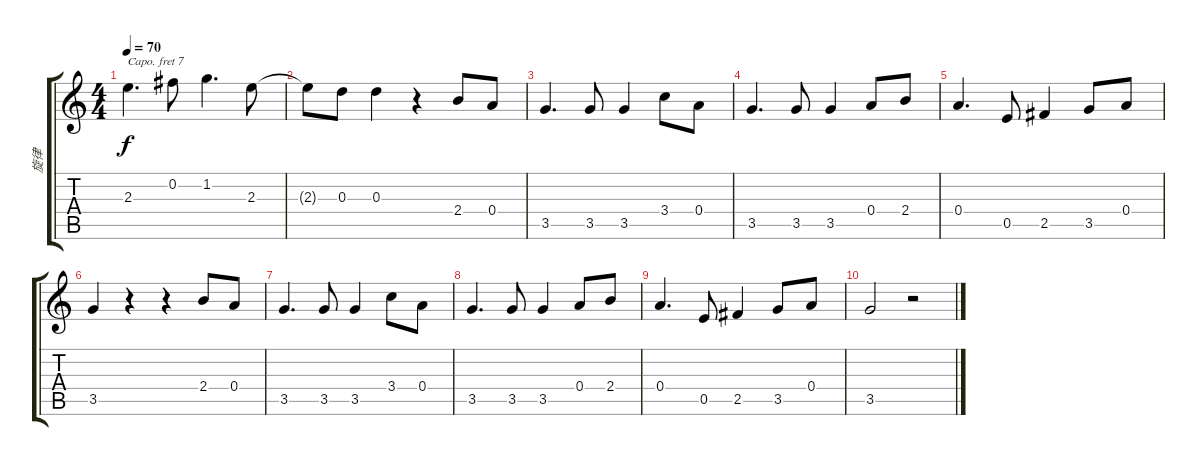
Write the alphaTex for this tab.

\track ("旋律" "旋律") {instrument electricguitarmuted}
\staff {score tabs}
\capo 7
\tuning (E4 B3 G3 D3 A2 E2) {hide}
\ts (4 4)
\tempo 70
\clef g2
\ks c
2.3.4{d dy f} 0.2.8 1.2.4{d} 2.3.8 |
2.3{t}.8 0.3.8 0.3.4 r.4 2.4.8 0.4.8 |
3.5.4{d} 3.5.8 3.5.4 3.4.8 0.4.8 |
3.5.4{d} 3.5.8 3.5.4 0.4.8 2.4.8 |
0.4.4{d} 0.5.8 2.5.4 3.5.8 0.4.8 |
3.5.4 r.4 r.4 2.4.8 0.4.8 |
3.5.4{d} 3.5.8 3.5.4 3.4.8 0.4.8 |
3.5.4{d} 3.5.8 3.5.4 0.4.8 2.4.8 |
0.4.4{d} 0.5.8 2.5.4 3.5.8 0.4.8 |
3.5.2 r.2
